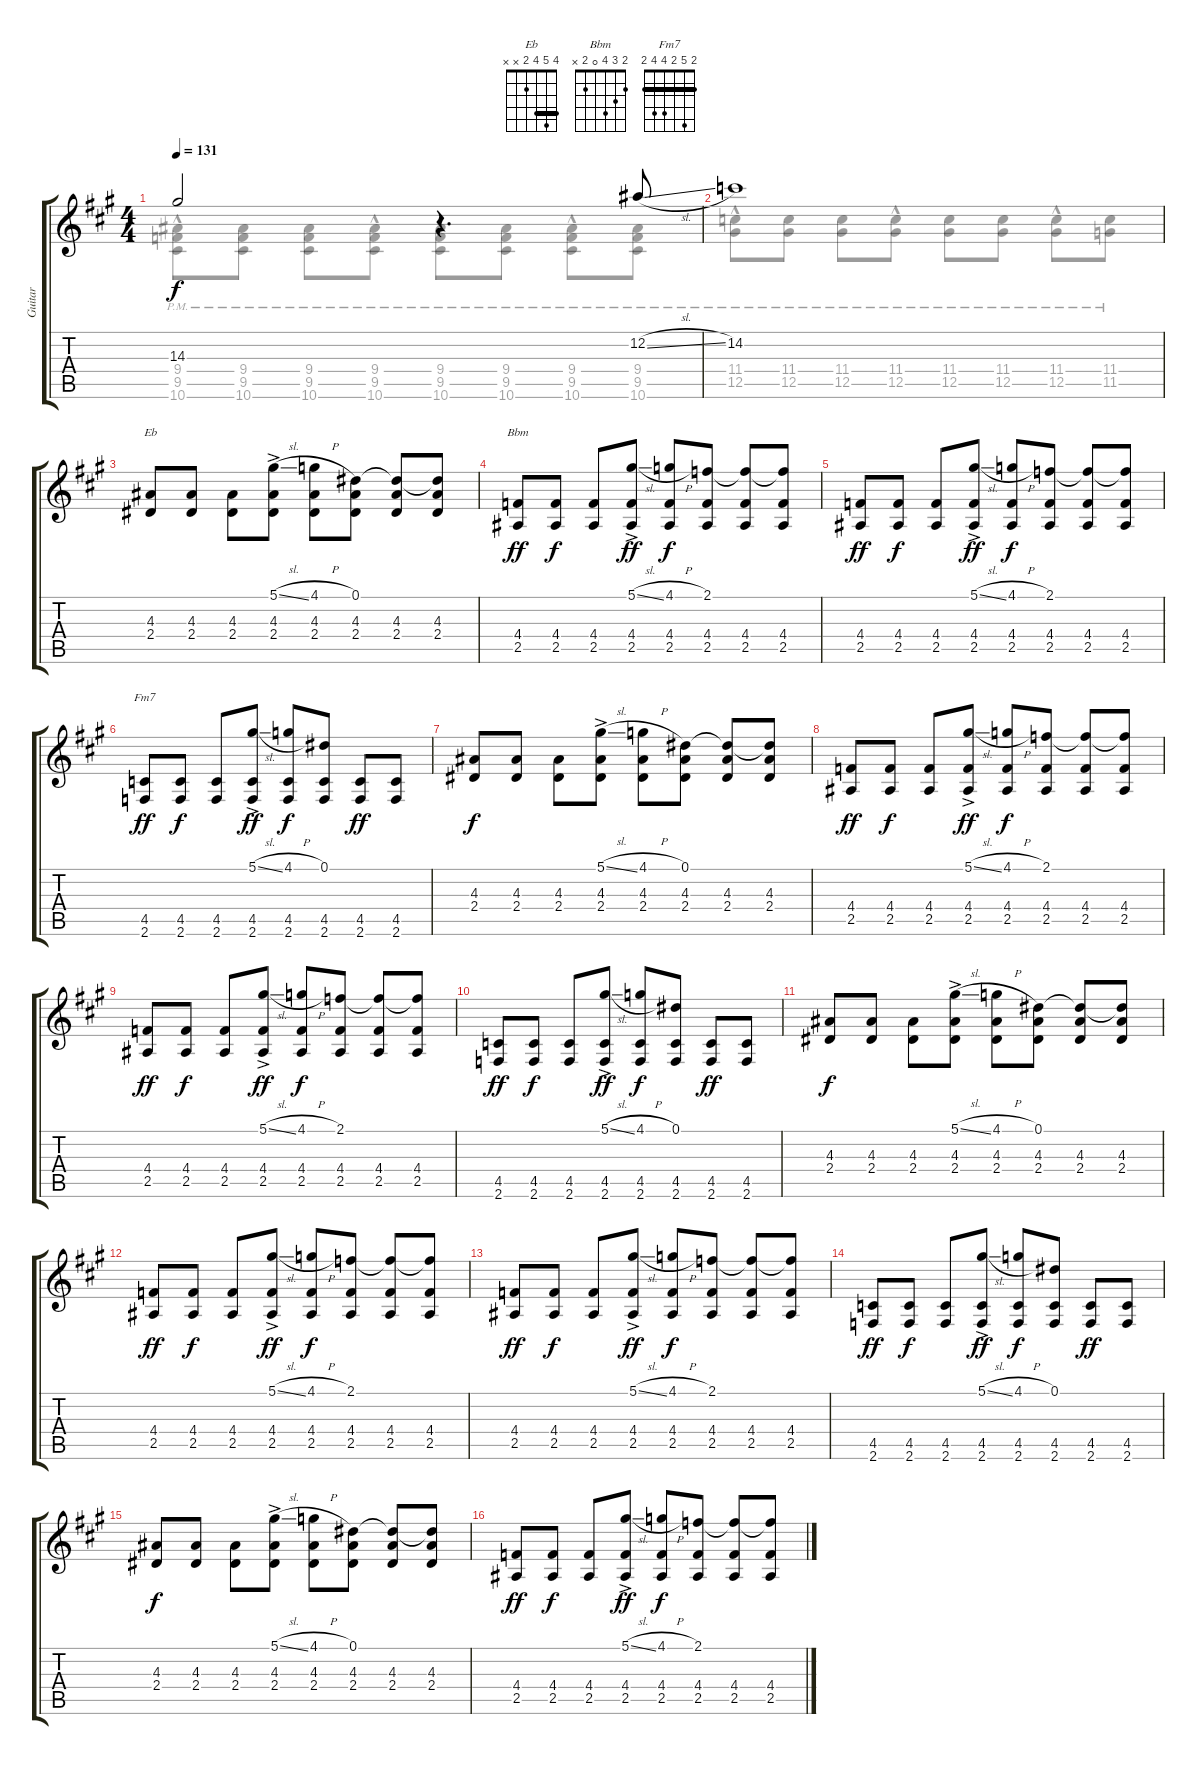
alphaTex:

\track ("Guitar" "Guitar") {instrument electricguitarclean}
\staff {score tabs}
\tuning (Eb4 Bb3 Gb3 Db3 Ab2 Eb2) {hide}
\chord ("Eb" 4 5 4 2 x x) {barre 4}
\chord ("Bbm" 2 3 4 0 2 x)
\chord ("Fm7" 2 5 2 4 4 2) {barre 2}
\voice
\ts (4 4)
\tempo 131
\clef g2
\ks a
14.3{t}.2{dy f} r.4{d} 12.2{sl}.8 |
14.2.1 |
(4.3 2.4).8{ch "Eb"} (4.3 2.4).8 (4.3 2.4).8 (5.1{sl ac} 4.3 2.4).8 (4.1{h} 4.3 2.4).8 (0.1 4.3 2.4).8 (0.1{t} 4.3 2.4).8 (0.1{t} 4.3 2.4).8 |
(4.4 2.5).8{ch "Bbm" dy ff} (4.4 2.5).8{dy f} (4.4 2.5).8 (5.1{sl ac} 4.4 2.5).8{dy ff} (4.1{h} 4.4 2.5).8{dy f} (2.1 4.4 2.5).8 (2.1{t} 4.4 2.5).8 (2.1{t} 4.4 2.5).8 |
(4.4 2.5).8{dy ff} (4.4 2.5).8{dy f} (4.4 2.5).8 (5.1{sl ac} 4.4 2.5).8{dy ff} (4.1{h} 4.4 2.5).8{dy f} (2.1 4.4 2.5).8 (2.1{t} 4.4 2.5).8 (2.1{t} 4.4 2.5).8 |
(4.5 2.6).8{ch "Fm7" dy ff} (4.5 2.6).8{dy f} (4.5 2.6).8 (5.1{sl ac} 4.5 2.6).8{dy ff} (4.1{h} 4.5 2.6).8{dy f} (0.1 4.5 2.6).8 (4.5 2.6).8{dy ff} (4.5 2.6).8 |
(4.3 2.4).8{dy f} (4.3 2.4).8 (4.3 2.4).8 (5.1{sl ac} 4.3 2.4).8 (4.1{h} 4.3 2.4).8 (0.1 4.3 2.4).8 (0.1{t} 4.3 2.4).8 (0.1{t} 4.3 2.4).8 |
(4.4 2.5).8{dy ff} (4.4 2.5).8{dy f} (4.4 2.5).8 (5.1{sl ac} 4.4 2.5).8{dy ff} (4.1{h} 4.4 2.5).8{dy f} (2.1 4.4 2.5).8 (2.1{t} 4.4 2.5).8 (2.1{t} 4.4 2.5).8 |
(4.4 2.5).8{dy ff} (4.4 2.5).8{dy f} (4.4 2.5).8 (5.1{sl ac} 4.4 2.5).8{dy ff} (4.1{h} 4.4 2.5).8{dy f} (2.1 4.4 2.5).8 (2.1{t} 4.4 2.5).8 (2.1{t} 4.4 2.5).8 |
(4.5 2.6).8{dy ff} (4.5 2.6).8{dy f} (4.5 2.6).8 (5.1{sl ac} 4.5 2.6).8{dy ff} (4.1{h} 4.5 2.6).8{dy f} (0.1 4.5 2.6).8 (4.5 2.6).8{dy ff} (4.5 2.6).8 |
(4.3 2.4).8{dy f} (4.3 2.4).8 (4.3 2.4).8 (5.1{sl ac} 4.3 2.4).8 (4.1{h} 4.3 2.4).8 (0.1 4.3 2.4).8 (0.1{t} 4.3 2.4).8 (0.1{t} 4.3 2.4).8 |
(4.4 2.5).8{dy ff} (4.4 2.5).8{dy f} (4.4 2.5).8 (5.1{sl ac} 4.4 2.5).8{dy ff} (4.1{h} 4.4 2.5).8{dy f} (2.1 4.4 2.5).8 (2.1{t} 4.4 2.5).8 (2.1{t} 4.4 2.5).8 |
(4.4 2.5).8{dy ff} (4.4 2.5).8{dy f} (4.4 2.5).8 (5.1{sl ac} 4.4 2.5).8{dy ff} (4.1{h} 4.4 2.5).8{dy f} (2.1 4.4 2.5).8 (2.1{t} 4.4 2.5).8 (2.1{t} 4.4 2.5).8 |
(4.5 2.6).8{dy ff} (4.5 2.6).8{dy f} (4.5 2.6).8 (5.1{sl ac} 4.5 2.6).8{dy ff} (4.1{h} 4.5 2.6).8{dy f} (0.1 4.5 2.6).8 (4.5 2.6).8{dy ff} (4.5 2.6).8 |
(4.3 2.4).8{dy f} (4.3 2.4).8 (4.3 2.4).8 (5.1{sl ac} 4.3 2.4).8 (4.1{h} 4.3 2.4).8 (0.1 4.3 2.4).8 (0.1{t} 4.3 2.4).8 (0.1{t} 4.3 2.4).8 |
(4.4 2.5).8{dy ff} (4.4 2.5).8{dy f} (4.4 2.5).8 (5.1{sl ac} 4.4 2.5).8{dy ff} (4.1{h} 4.4 2.5).8{dy f} (2.1 4.4 2.5).8 (2.1{t} 4.4 2.5).8 (2.1{t} 4.4 2.5).8
\voice
\clef g2
\ottava regular
\simile none
\ks a
(9.4{hac pm} 9.5{hac pm} 10.6{hac pm}).8{dy f} (9.4{pm} 9.5{pm} 10.6{pm}).8 (9.4{pm} 9.5{pm} 10.6{pm}).8 (9.4{hac pm} 9.5{hac pm} 10.6{hac pm}).8 (9.4{pm} 9.5{pm} 10.6{pm}).8 (9.4{pm} 9.5{pm} 10.6{pm}).8 (9.4{hac pm} 9.5{hac pm} 10.6{hac pm}).8 (9.4{pm} 9.5{pm} 10.6{pm}).8 |
(11.4{hac pm} 12.5{hac pm}).8 (11.4{pm} 12.5{pm}).8 (11.4{pm} 12.5{pm}).8 (11.4{hac pm} 12.5{hac pm}).8 (11.4{pm} 12.5{pm}).8 (11.4{pm} 12.5{pm}).8 (11.4{hac pm} 12.5{hac pm}).8 (11.4{pm} 11.5{pm}).8 |
|
|
|
|
|
|
|
|
|
|
|
|
|
